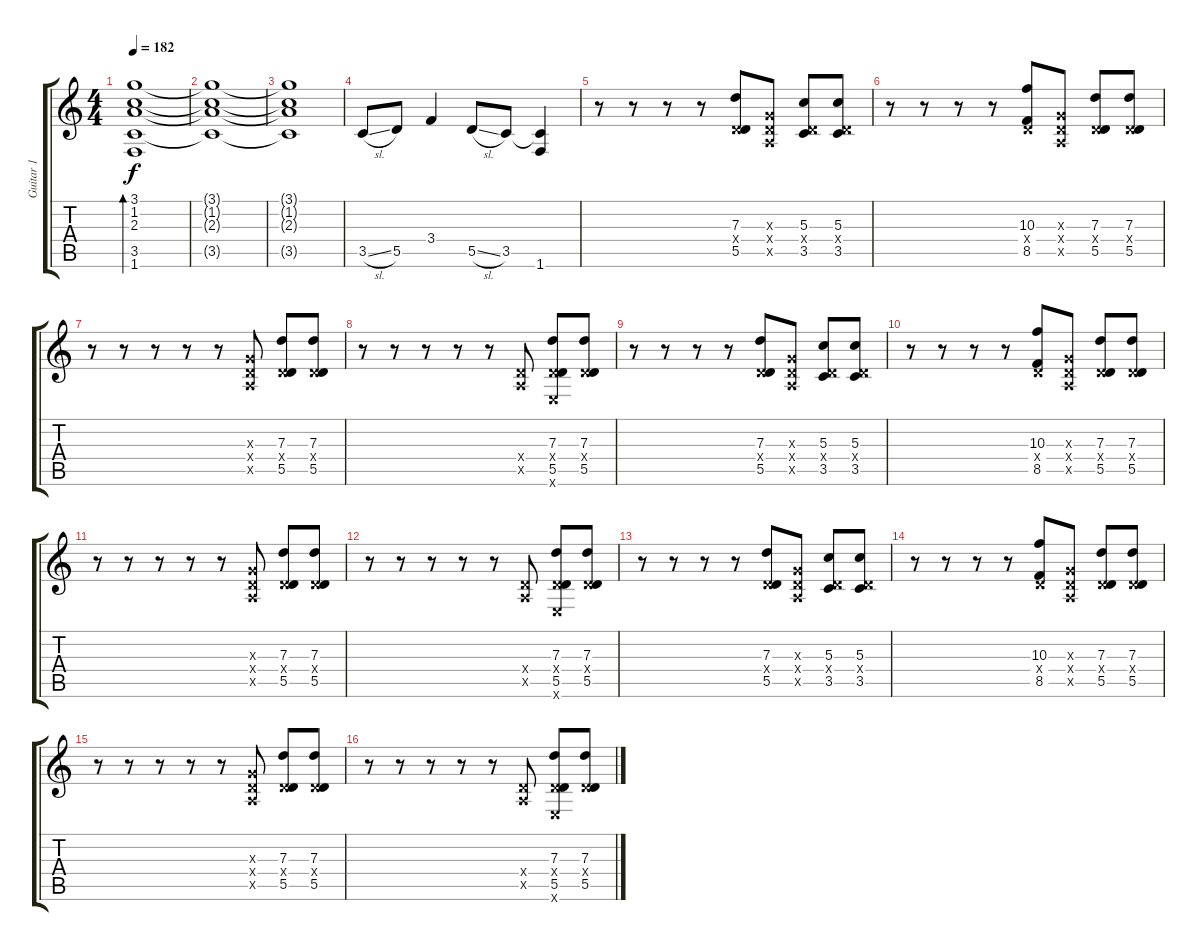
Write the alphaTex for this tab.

\track ("Guitar 1" "Guitar 1") {instrument electricguitarjazz}
\staff {score tabs}
\tuning (E4 B3 G3 D3 A2 E2) {hide}
\ts (4 4)
\tempo 182
\clef g2
\ks c
(3.1 1.2 2.3 3.5 1.6{t}).1{bd 60 dy f} |
(3.1{t} 1.2{t} 2.3{t} 3.5{t}).1 |
(3.1{t} 1.2{t} 2.3{t} 3.5{t}).1 |
3.5{sl}.8 5.5.8 3.4.4 5.5{sl}.8 3.5.8 (3.5{t} 1.6).4 |
r.8 r.8 r.8 r.8 (7.3 0.4{x} 5.5).8 (0.3{x} 0.4{x} 0.5{x}).8 (5.3 0.4{x} 3.5).8 (5.3 0.4{x} 3.5).8 |
r.8 r.8 r.8 r.8 (10.3 0.4{x} 8.5).8 (0.3{x} 0.4{x} 0.5{x}).8 (7.3 0.4{x} 5.5).8 (7.3 0.4{x} 5.5).8 |
r.8 r.8 r.8 r.8 r.8 (0.3{x} 0.4{x} 0.5{x}).8 (7.3 0.4{x} 5.5).8 (7.3 0.4{x} 5.5).8 |
r.8 r.8 r.8 r.8 r.8 (0.4{x} 0.5{x}).8 (7.3 0.4{x} 5.5 0.6{x}).8 (7.3 0.4{x} 5.5).8 |
r.8 r.8 r.8 r.8 (7.3 0.4{x} 5.5).8 (0.3{x} 0.4{x} 0.5{x}).8 (5.3 0.4{x} 3.5).8 (5.3 0.4{x} 3.5).8 |
r.8 r.8 r.8 r.8 (10.3 0.4{x} 8.5).8 (0.3{x} 0.4{x} 0.5{x}).8 (7.3 0.4{x} 5.5).8 (7.3 0.4{x} 5.5).8 |
r.8 r.8 r.8 r.8 r.8 (0.3{x} 0.4{x} 0.5{x}).8 (7.3 0.4{x} 5.5).8 (7.3 0.4{x} 5.5).8 |
r.8 r.8 r.8 r.8 r.8 (0.4{x} 0.5{x}).8 (7.3 0.4{x} 5.5 0.6{x}).8 (7.3 0.4{x} 5.5).8 |
r.8 r.8 r.8 r.8 (7.3 0.4{x} 5.5).8 (0.3{x} 0.4{x} 0.5{x}).8 (5.3 0.4{x} 3.5).8 (5.3 0.4{x} 3.5).8 |
r.8 r.8 r.8 r.8 (10.3 0.4{x} 8.5).8 (0.3{x} 0.4{x} 0.5{x}).8 (7.3 0.4{x} 5.5).8 (7.3 0.4{x} 5.5).8 |
r.8 r.8 r.8 r.8 r.8 (0.3{x} 0.4{x} 0.5{x}).8 (7.3 0.4{x} 5.5).8 (7.3 0.4{x} 5.5).8 |
r.8 r.8 r.8 r.8 r.8 (0.4{x} 0.5{x}).8 (7.3 0.4{x} 5.5 0.6{x}).8 (7.3 0.4{x} 5.5).8
